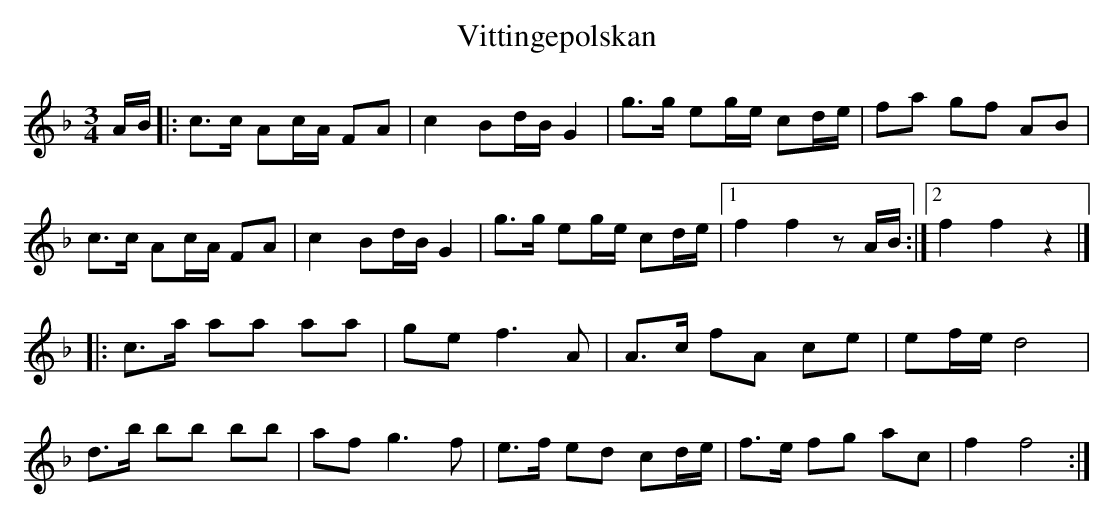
X:1
T:Vittingepolskan
M:3/4
L:1/16
K:F
AB |: c3c A2cA F2A2 | c4 B2dB G4 | g3g e2ge c2de |  f2a2 g2f2 A2B2  |
      c3c A2cA F2A2 | c4 B2dB G4 | g3g e2ge c2de |1 f4   f4  z2AB  :|2 f4 f4 z4 |]
   |: c3a a2a2 a2a2 | g2e2 f6 A2 | A3c f2A2 c2e2 |  e2fe d8         |
      d3b b2b2 b2b2 | a2f2 g6 f2 | e3f e2d2 c2de |  f3e  f2g2 a2c2  |  f4 f8    :|
